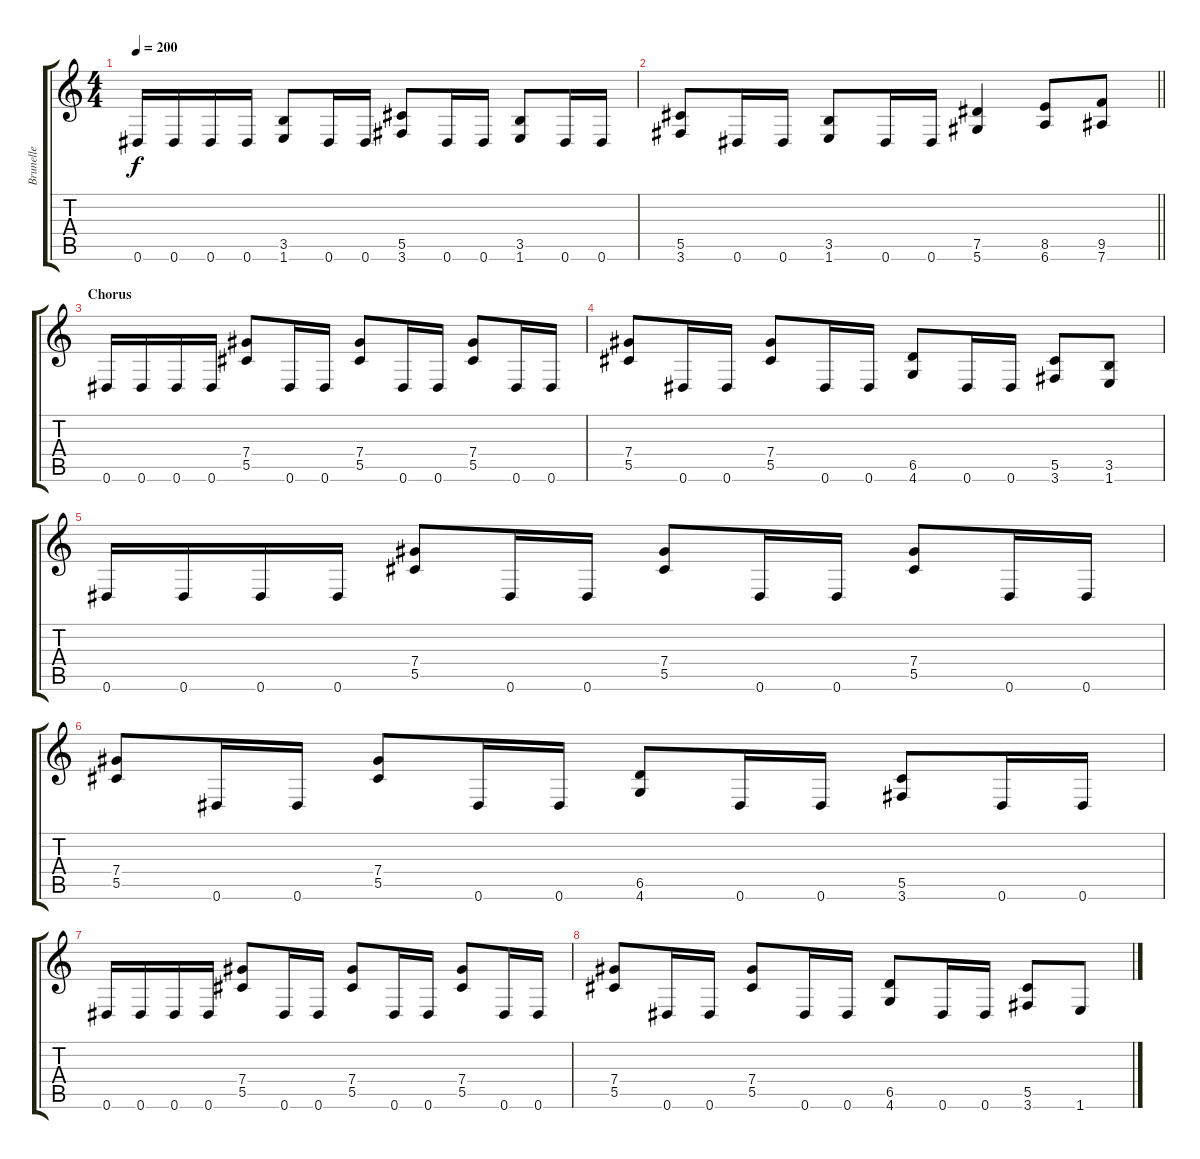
\track ("Brunelle" "Brunelle") {instrument distortionguitar}
\staff {score tabs}
\tuning (Eb4 Bb3 Gb3 Db3 Ab2 Eb2) {hide}
\ts (4 4)
\tempo 200
\clef g2
\ks c
0.6.16{dy f} 0.6.16 0.6.16 0.6.16 (3.5 1.6).8 0.6.16 0.6.16 (5.5 3.6).8 0.6.16 0.6.16 (3.5 1.6).8 0.6.16 0.6.16 |
\barLineRight lightlight
(5.5 3.6).8 0.6.16 0.6.16 (3.5 1.6).8 0.6.16 0.6.16 (7.5 5.6).4 (8.5 6.6).8 (9.5 7.6).8 |
\section ("" "Chorus")
0.6.16 0.6.16 0.6.16 0.6.16 (7.4 5.5).8 0.6.16 0.6.16 (7.4 5.5).8 0.6.16 0.6.16 (7.4 5.5).8 0.6.16 0.6.16 |
(7.4 5.5).8 0.6.16 0.6.16 (7.4 5.5).8 0.6.16 0.6.16 (6.5 4.6).8 0.6.16 0.6.16 (5.5 3.6).8 (3.5 1.6).8 |
0.6.16 0.6.16 0.6.16 0.6.16 (7.4 5.5).8 0.6.16 0.6.16 (7.4 5.5).8 0.6.16 0.6.16 (7.4 5.5).8 0.6.16 0.6.16 |
(7.4 5.5).8 0.6.16 0.6.16 (7.4 5.5).8 0.6.16 0.6.16 (6.5 4.6).8 0.6.16 0.6.16 (5.5 3.6).8 0.6.16 0.6.16 |
0.6.16 0.6.16 0.6.16 0.6.16 (7.4 5.5).8 0.6.16 0.6.16 (7.4 5.5).8 0.6.16 0.6.16 (7.4 5.5).8 0.6.16 0.6.16 |
(7.4 5.5).8 0.6.16 0.6.16 (7.4 5.5).8 0.6.16 0.6.16 (6.5 4.6).8 0.6.16 0.6.16 (5.5 3.6).8 1.6.8
